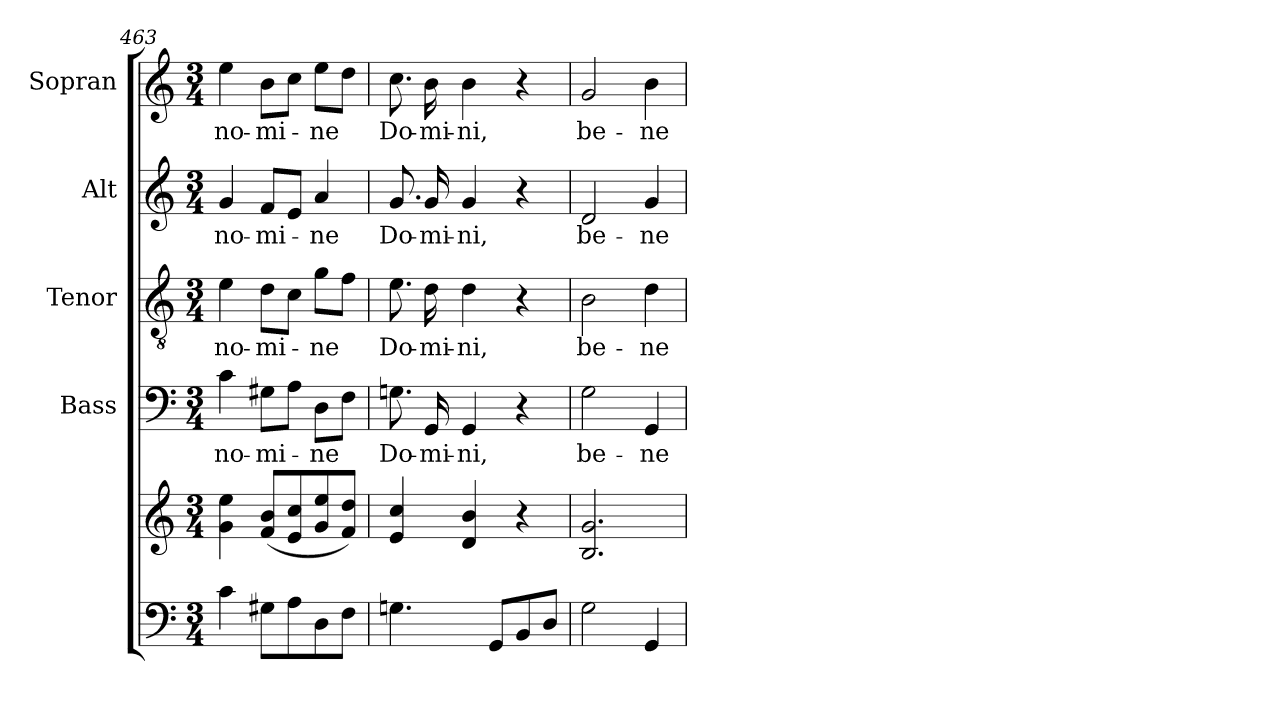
**kern	**kern	**kern	**text	**kern	**text	**kern	**text	**kern	**text
*part5	*part5	*part4	*part4	*part3	*part3	*part2	*part2	*part1	*part1
*staff6	*staff5	*staff4	*staff4	*staff3	*staff3	*staff2	*staff2	*staff1	*staff1
*	*	*I"Bass	*	*I"Tenor	*	*I"Alt	*	*I"Sopran	*
*	*	*I'B.	*	*I'T.	*	*I'A.	*	*I'S.	*
*clefF4	*clefG2	*clefF4	*	*clefGv2	*	*clefG2	*	*clefG2	*
*k[]	*k[]	*k[]	*	*k[]	*	*k[]	*	*k[]	*
*C:	*C:	*C:	*	*C:	*	*C:	*	*C:	*
*M3/4	*M3/4	*M3/4	*	*M3/4	*	*M3/4	*	*M3/4	*
=463	=463	=463	=463	=463	=463	=463	=463	=463	=463
!	!	!	!LO:LY:b	!	!LO:LY:b	!	!LO:LY:b	!	!LO:LY:b
4c\	4g\ 4ee\	4c\	no-	4e\	no-	4g/	no-	4ee\	no-
!	!	!	!LO:LY:b	!	!LO:LY:b	!	!LO:LY:b	!	!LO:LY:b
8G#X\L	(<8f/ 8b/L	8G#X\L	-mi-	8d\L	-mi-	8f/L	-mi-	8b\L	-mi-
8A\	8e/ 8cc/	8A\J	.	8c\J	.	8e/J	.	8cc\J	.
!	!	!	!LO:LY:b	!	!LO:LY:b	!	!LO:LY:b	!	!LO:LY:b
8D\	8g/ 8ee/	8D\L	-ne	8g\L	-ne	4a/	-ne	8ee\L	-ne
8F\J	8f/ 8dd/J)	8F\J	.	8f\J	.	.	.	8dd\J	.
!!LO:LB:g=z
=464	=464	=464	=464	=464	=464	=464	=464	=464	=464
!	!	!	!LO:LY:b	!	!LO:LY:b	!	!LO:LY:b	!	!LO:LY:b
4.Gn\	4e/ 4cc/	8.Gn\	Do-	8.e\	Do-	8.g/	Do-	8.cc\	Do-
!	!	!	!LO:LY:b	!	!LO:LY:b	!	!LO:LY:b	!	!LO:LY:b
.	.	16GG/	-mi-	16d\	-mi-	16g/	-mi-	16b\	-mi-
!	!	!	!LO:LY:b	!	!LO:LY:b	!	!LO:LY:b	!	!LO:LY:b
.	4d/ 4b/	4GG/	-ni,	4d\	-ni,	4g/	-ni,	4b\	-ni,
8GG/L	.	.	.	.	.	.	.	.	.
8BB/	4r	4r	.	4r	.	4r	.	4r	.
8D/J	.	.	.	.	.	.	.	.	.
=465	=465	=465	=465	=465	=465	=465	=465	=465	=465
!	!	!	!LO:LY:b	!	!LO:LY:b	!	!LO:LY:b	!	!LO:LY:b
2G\	2.B/ 2.g/	2G\	be-	2B\	be-	2d/	be-	2g/	be-
!	!	!	!LO:LY:b	!	!LO:LY:b	!	!LO:LY:b	!	!LO:LY:b
4GG/	.	4GG/	-ne-	4d\	-ne-	4g/	-ne-	4b\	-ne-
=	=	=	=	=	=	=	=	=	=
*-	*-	*-	*-	*-	*-	*-	*-	*-	*-
